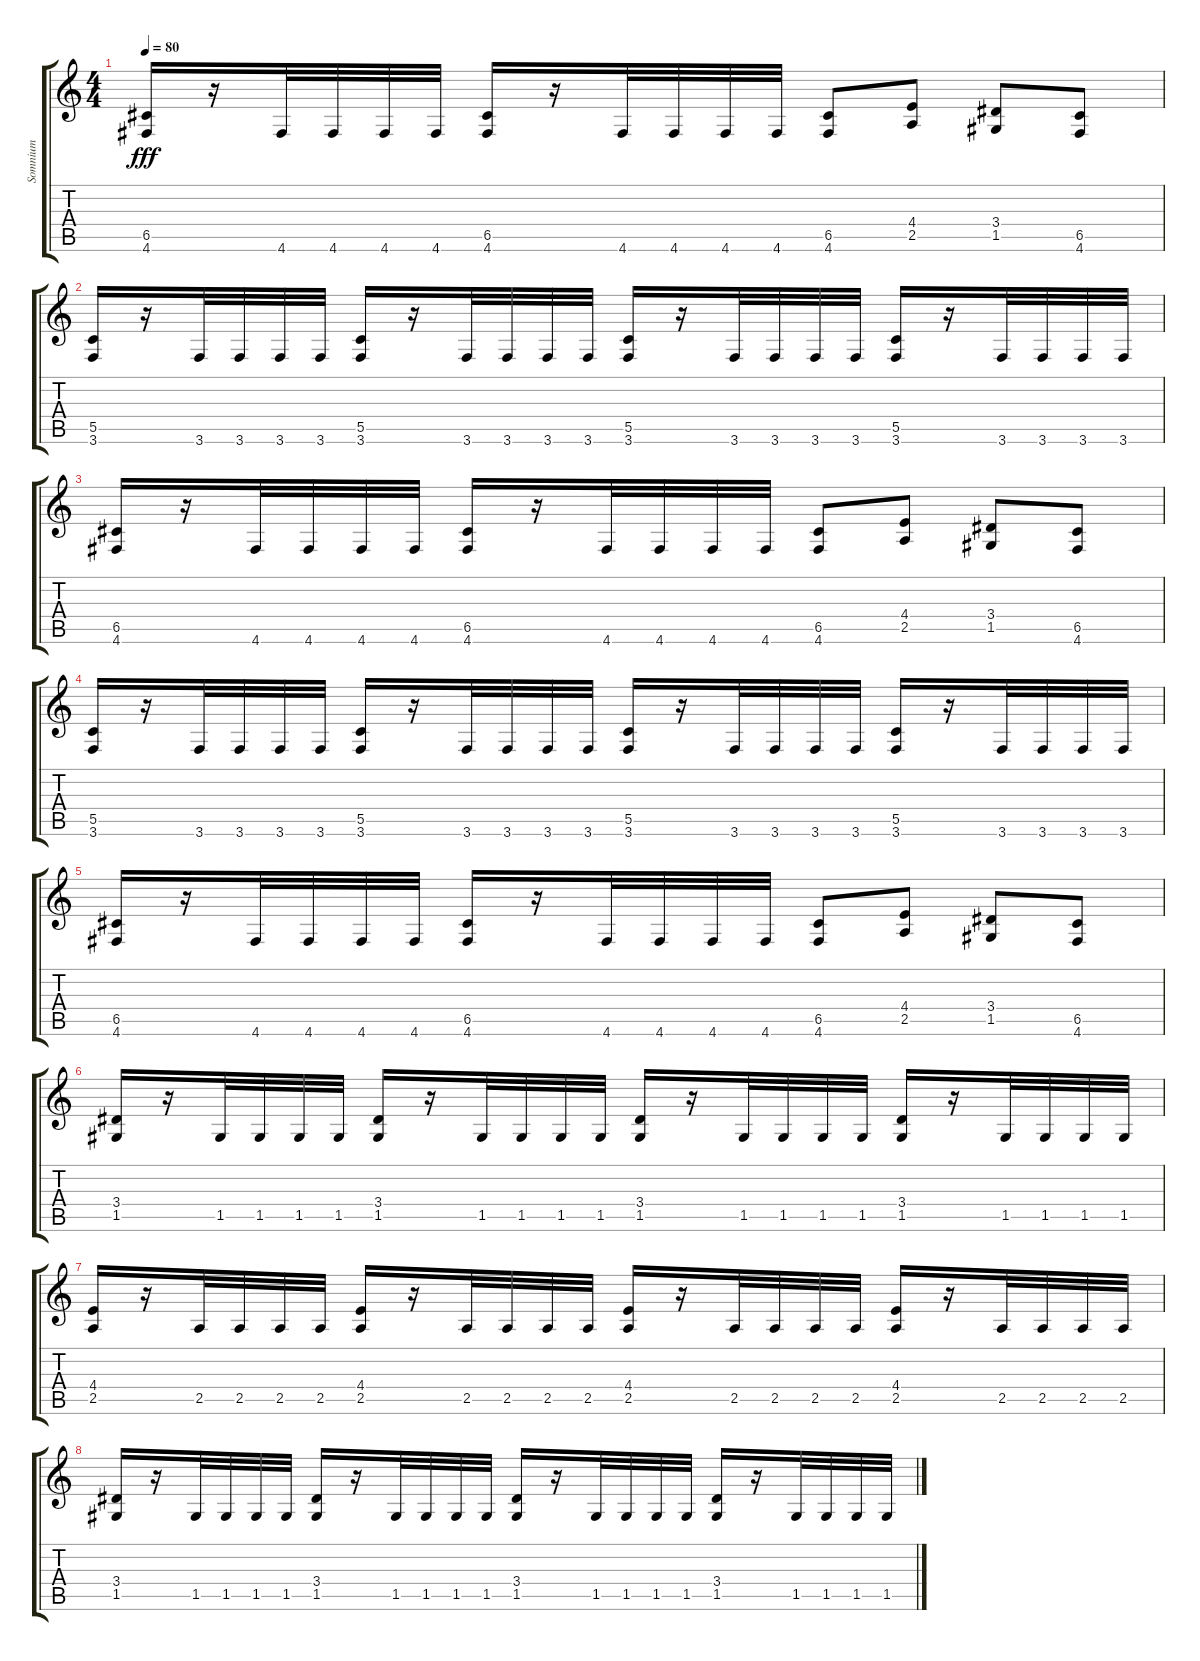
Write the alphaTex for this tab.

\track ("Somnium" "Somnium") {instrument distortionguitar}
\staff {score tabs}
\tuning (D4 A3 F3 C3 G2 D2) {hide}
\ts (4 4)
\tempo 80
\clef g2
\ks c
(6.5 4.6).16{dy fff} r.16 4.6.32 4.6.32 4.6.32 4.6.32 (6.5 4.6).16 r.16 4.6.32 4.6.32 4.6.32 4.6.32 (6.5 4.6).8 (4.4 2.5).8 (3.4 1.5).8 (6.5 4.6).8 |
(5.5 3.6).16 r.16 3.6.32 3.6.32 3.6.32 3.6.32 (5.5 3.6).16 r.16 3.6.32 3.6.32 3.6.32 3.6.32 (5.5 3.6).16 r.16 3.6.32 3.6.32 3.6.32 3.6.32 (5.5 3.6).16 r.16 3.6.32 3.6.32 3.6.32 3.6.32 |
(6.5 4.6).16 r.16 4.6.32 4.6.32 4.6.32 4.6.32 (6.5 4.6).16 r.16 4.6.32 4.6.32 4.6.32 4.6.32 (6.5 4.6).8 (4.4 2.5).8 (3.4 1.5).8 (6.5 4.6).8 |
(5.5 3.6).16 r.16 3.6.32 3.6.32 3.6.32 3.6.32 (5.5 3.6).16 r.16 3.6.32 3.6.32 3.6.32 3.6.32 (5.5 3.6).16 r.16 3.6.32 3.6.32 3.6.32 3.6.32 (5.5 3.6).16 r.16 3.6.32 3.6.32 3.6.32 3.6.32 |
(6.5 4.6).16 r.16 4.6.32 4.6.32 4.6.32 4.6.32 (6.5 4.6).16 r.16 4.6.32 4.6.32 4.6.32 4.6.32 (6.5 4.6).8 (4.4 2.5).8 (3.4 1.5).8 (6.5 4.6).8 |
(3.4 1.5).16 r.16 1.5.32 1.5.32 1.5.32 1.5.32 (3.4 1.5).16 r.16 1.5.32 1.5.32 1.5.32 1.5.32 (3.4 1.5).16 r.16 1.5.32 1.5.32 1.5.32 1.5.32 (3.4 1.5).16 r.16 1.5.32 1.5.32 1.5.32 1.5.32 |
(4.4 2.5).16 r.16 2.5.32 2.5.32 2.5.32 2.5.32 (4.4 2.5).16 r.16 2.5.32 2.5.32 2.5.32 2.5.32 (4.4 2.5).16 r.16 2.5.32 2.5.32 2.5.32 2.5.32 (4.4 2.5).16 r.16 2.5.32 2.5.32 2.5.32 2.5.32 |
(3.4 1.5).16 r.16 1.5.32 1.5.32 1.5.32 1.5.32 (3.4 1.5).16 r.16 1.5.32 1.5.32 1.5.32 1.5.32 (3.4 1.5).16 r.16 1.5.32 1.5.32 1.5.32 1.5.32 (3.4 1.5).16 r.16 1.5.32 1.5.32 1.5.32 1.5.32
